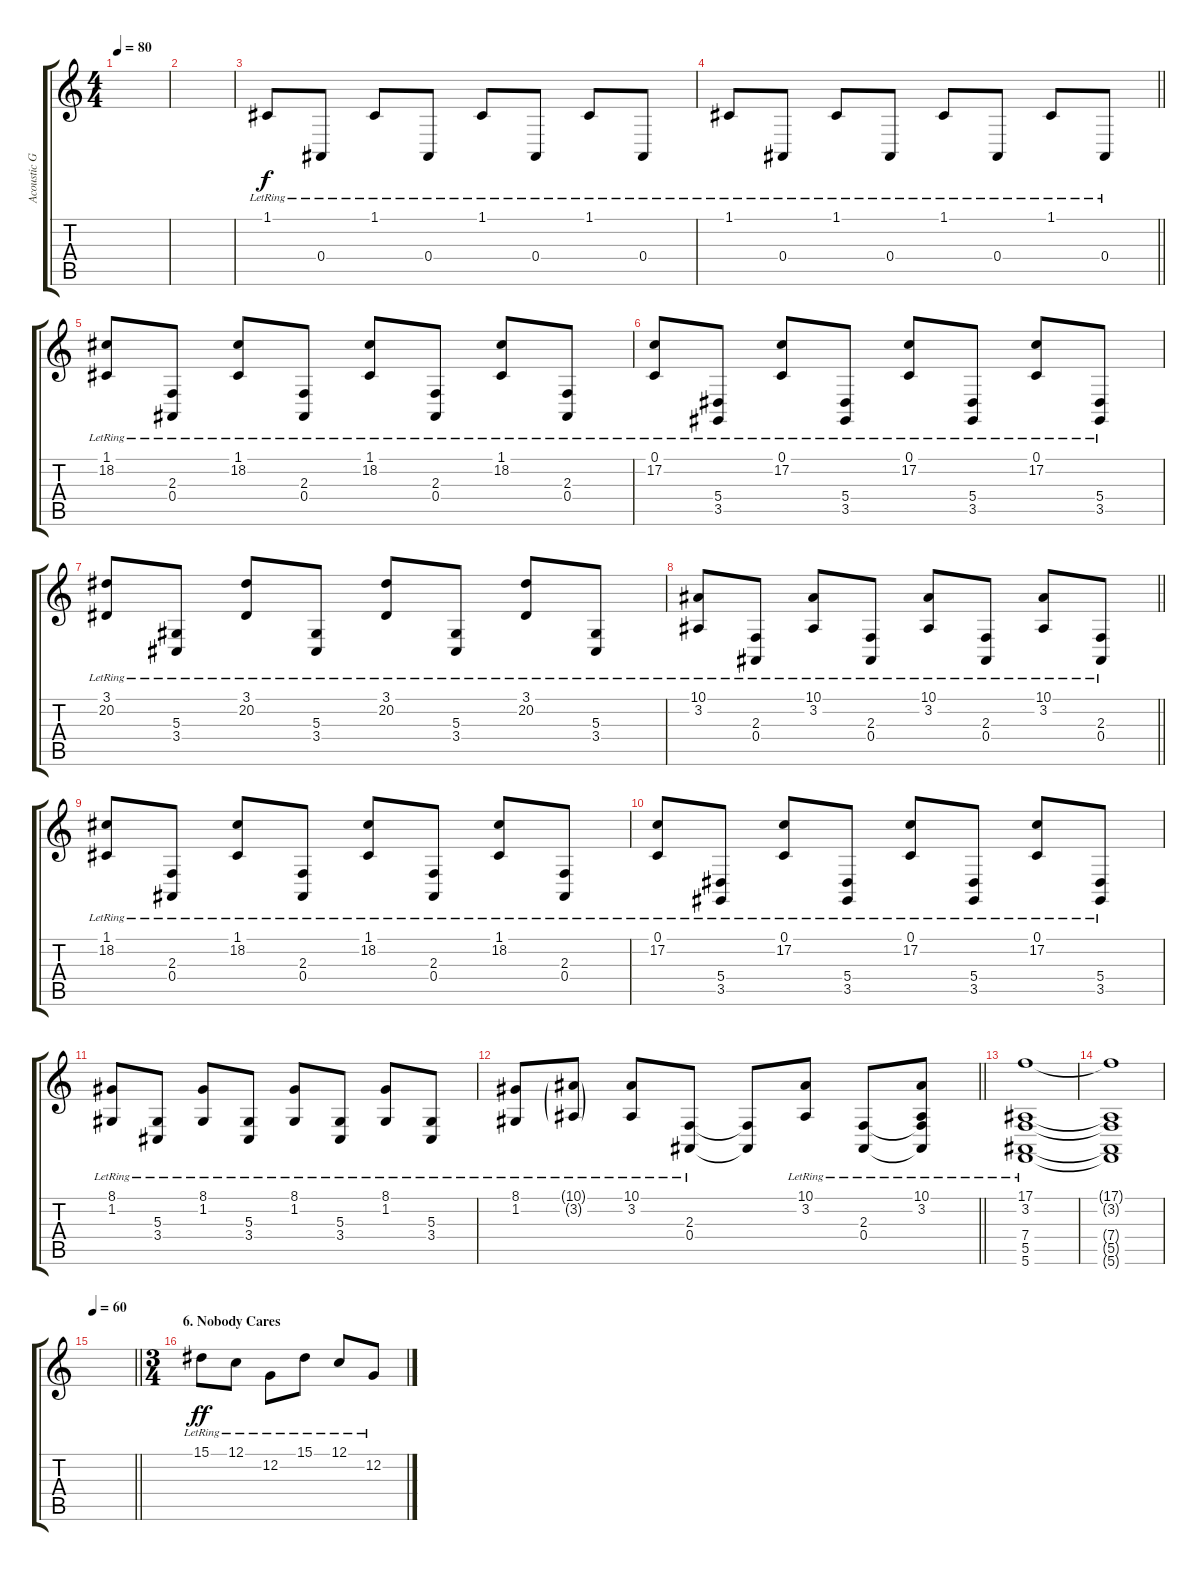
\track ("Acoustic Grand Piano" "Acoustic G") {instrument acousticgrandpiano}
\staff {score tabs}
\tuning (C4 G3 Eb3 Bb2 F2 C2) {hide}
\ts (4 4)
\tempo 80
\clef g2
\ks c
|
|
1.1{lr}.8{volume 0 instrument electricgrandpiano} 0.4{lr}.8{volume 16} 1.1{lr}.8 0.4{lr}.8 1.1{lr}.8 0.4{lr}.8 1.1{lr}.8 0.4{lr}.8 |
\barLineRight lightlight
1.1{lr}.8 0.4{lr}.8 1.1{lr}.8 0.4{lr}.8 1.1{lr}.8 0.4{lr}.8 1.1{lr}.8 0.4{lr}.8 |
(1.1{lr} 18.2{lr}).8 (2.3{lr} 0.4{lr}).8 (1.1{lr} 18.2{lr}).8 (2.3{lr} 0.4{lr}).8 (1.1{lr} 18.2{lr}).8 (2.3{lr} 0.4{lr}).8 (1.1{lr} 18.2{lr}).8 (2.3{lr} 0.4{lr}).8 |
(0.1{lr} 17.2{lr}).8 (5.4{lr} 3.5{lr}).8 (0.1{lr} 17.2{lr}).8 (5.4{lr} 3.5{lr}).8 (0.1{lr} 17.2{lr}).8 (5.4{lr} 3.5{lr}).8 (0.1{lr} 17.2{lr}).8 (5.4{lr} 3.5{lr}).8 |
(3.1{lr} 20.2{lr}).8 (5.3{lr} 3.4{lr}).8 (3.1{lr} 20.2{lr}).8 (5.3{lr} 3.4{lr}).8 (3.1{lr} 20.2{lr}).8 (5.3{lr} 3.4{lr}).8 (3.1{lr} 20.2{lr}).8 (5.3{lr} 3.4{lr}).8 |
\barLineRight lightlight
(10.1{lr} 3.2{lr}).8 (2.3{lr} 0.4{lr}).8 (10.1{lr} 3.2{lr}).8 (2.3{lr} 0.4{lr}).8 (10.1{lr} 3.2{lr}).8 (2.3{lr} 0.4{lr}).8 (10.1{lr} 3.2{lr}).8 (2.3{lr} 0.4{lr}).8 |
(1.1{lr} 18.2{lr}).8 (2.3{lr} 0.4{lr}).8 (1.1{lr} 18.2{lr}).8 (2.3{lr} 0.4{lr}).8 (1.1{lr} 18.2{lr}).8 (2.3{lr} 0.4{lr}).8 (1.1{lr} 18.2{lr}).8 (2.3{lr} 0.4{lr}).8 |
(0.1{lr} 17.2{lr}).8 (5.4{lr} 3.5{lr}).8 (0.1{lr} 17.2{lr}).8 (5.4{lr} 3.5{lr}).8 (0.1{lr} 17.2{lr}).8 (5.4{lr} 3.5{lr}).8 (0.1{lr} 17.2{lr}).8 (5.4{lr} 3.5{lr}).8 |
(8.1{lr} 1.2{lr}).8 (5.3{lr} 3.4{lr}).8 (8.1{lr} 1.2{lr}).8 (5.3{lr} 3.4{lr}).8 (8.1{lr} 1.2{lr}).8 (5.3{lr} 3.4{lr}).8 (8.1{lr} 1.2{lr}).8 (5.3{lr} 3.4{lr}).8 |
\barLineRight lightlight
(8.1{lr} 1.2{lr}).8 (10.1{g lr} 3.2{g lr}).8 (10.1{lr} 3.2{lr}).8 (2.3{lr} 0.4{lr}).8 (2.3{t} 0.4{t}).8 (10.1{lr} 3.2{lr}).8 (2.3{lr} 0.4{lr}).8 (10.1{lr} 3.2{lr} 2.3{t} 0.4{t}).8 |
(17.1 3.2 7.4{lr} 5.5{lr} 5.6{lr}).1 |
(17.1{t} 3.2{t} 7.4{t} 5.5{t} 5.6{t}).1 |
\tempo 60
\barLineRight lightlight
|
\ts (3 4)
\section ("" "6. Nobody Cares")
15.1{lr}.8{dy ff volume 6} 12.1{lr}.8{volume 13} 12.2{lr}.8 15.1{lr}.8 12.1{lr}.8 12.2{lr}.8
